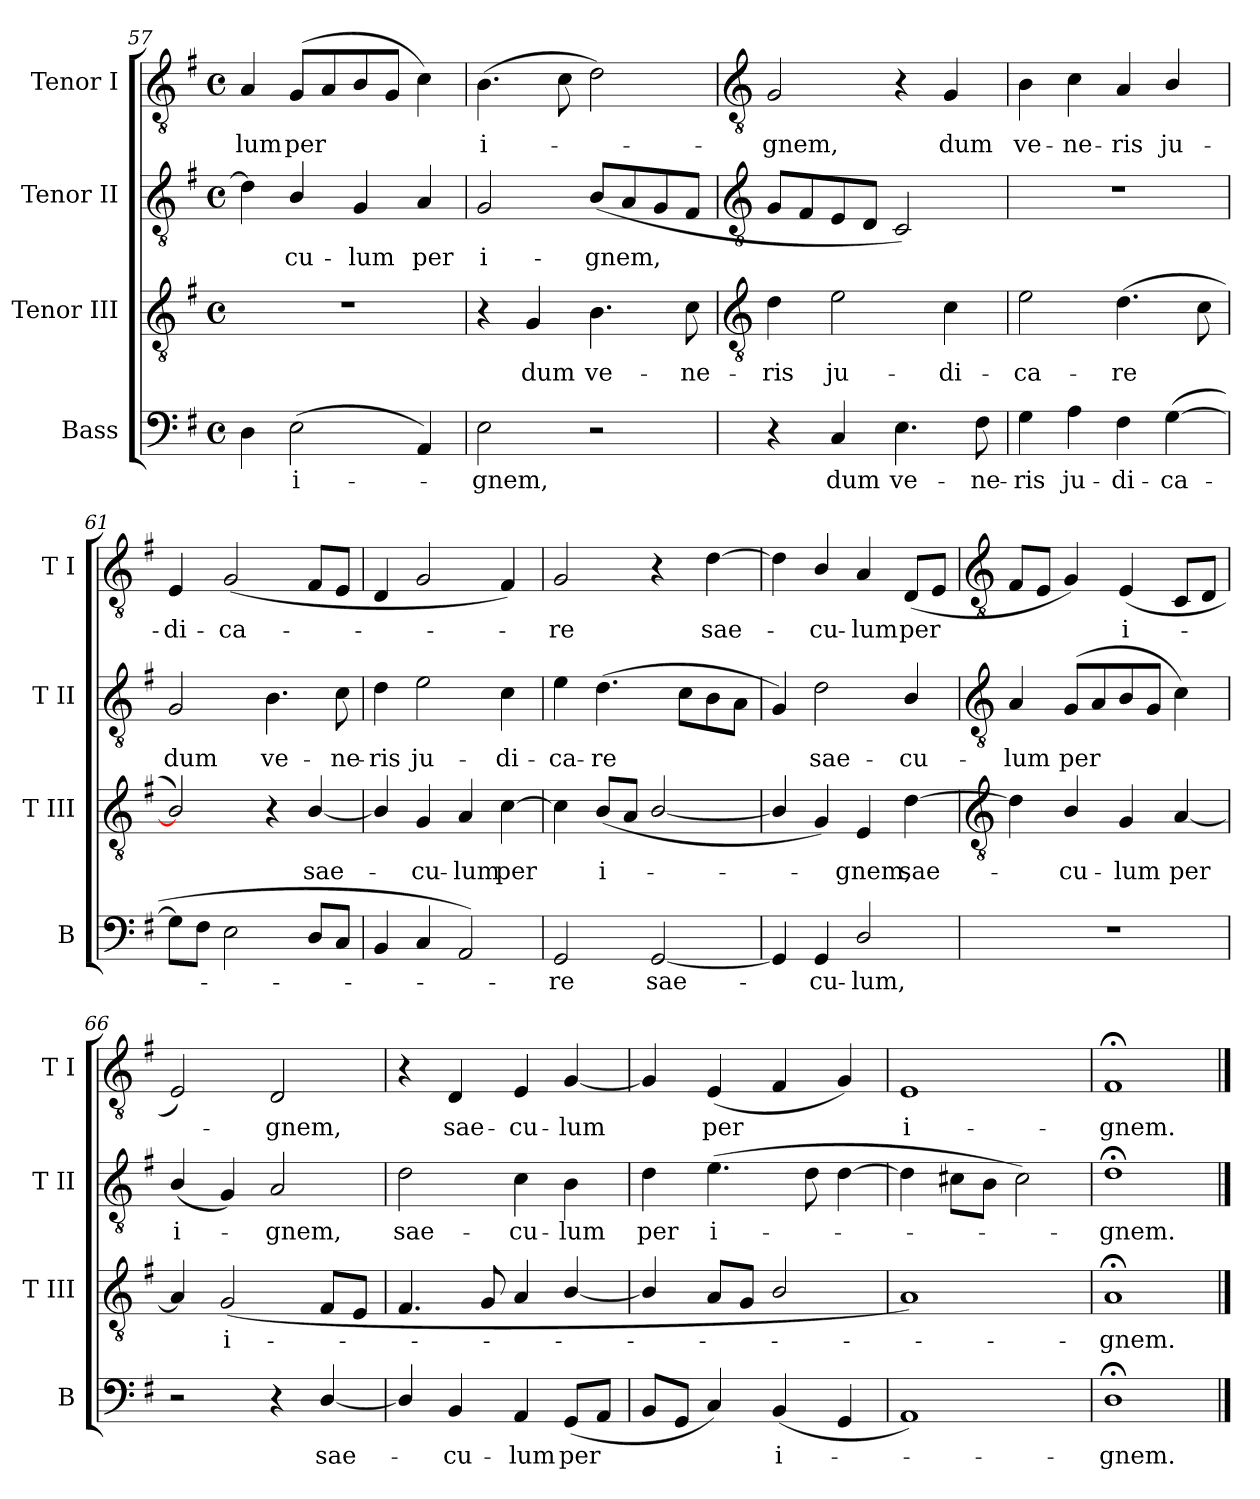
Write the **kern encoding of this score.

**kern	**text	**kern	**text	**kern	**text	**kern	**text
*part4	*part4	*part3	*part3	*part2	*part2	*part1	*part1
*staff4	*staff4	*staff3	*staff3	*staff2	*staff2	*staff1	*staff1
*I"Bass	*	*I"Tenor III	*	*I"Tenor II	*	*I"Tenor I	*
*I'B	*	*I'T III	*	*I'T II	*	*I'T I	*
*clefF4	*	*clefGv2	*	*clefGv2	*	*clefGv2	*
*k[f#]	*	*k[f#]	*	*k[f#]	*	*k[f#]	*
*G:	*	*G:	*	*G:	*	*G:	*
*M4/4	*	*M4/4	*	*M4/4	*	*M4/4	*
*met(c)	*	*met(c)	*	*met(c)	*	*met(c)	*
=57	=57	=57	=57	=57	=57	=57	=57
!	!	!	!	!	!	!	!LO:LY:b
4D	.	1r	.	4d]	.	4A	-lum
!	!LO:LY:b	!	!	!	!LO:LY:b	!	!LO:LY:b
(<2E	i-	.	.	4B/	cu-	(<8GL	per
.	.	.	.	.	.	8A	.
!	!	!	!	!	!LO:LY:b	!	!
.	.	.	.	4G	-lum	8B	.
.	.	.	.	.	.	8GJ	.
!	!	!	!	!	!LO:LY:b	!	!
4AA)	.	.	.	4A	per	4c)	.
=58	=58	=58	=58	=58	=58	=58	=58
!	!LO:LY:b	!	!	!	!LO:LY:b	!	!LO:LY:b
2E	gnem,	4r	.	2G	i-	(>4.B	i-
!	!	!	!LO:LY:b	!	!	!	!
.	.	4G	dum	.	.	.	.
.	.	.	.	.	.	8c	.
!	!	!	!LO:LY:b	!	!LO:LY:b	!	!
2r	.	4.B	ve-	(<8BL	-gnem,	2d)	.
.	.	.	.	8A	.	.	.
.	.	.	.	8G	.	.	.
!	!	!	!LO:LY:b	!	!	!	!
.	.	8c	-ne-	8F#J	.	.	.
!!LO:LB:g=z
=59	=59	=59	=59	=59	=59	=59	=59
*	*	*clefGv2	*	*clefGv2	*	*clefGv2	*
!	!	!	!LO:LY:b	!	!	!	!LO:LY:b
4r	.	4d	-ris	8GL	.	2G	gnem,
.	.	.	.	8F#	.	.	.
!	!LO:LY:b	!	!LO:LY:b	!	!	!	!
4C	dum	2e	ju-	8E	.	.	.
.	.	.	.	8DJ	.	.	.
!	!LO:LY:b	!	!	!	!	!	!
4.E	ve-	.	.	2C)	.	4r	.
!	!	!	!LO:LY:b	!	!	!	!LO:LY:b
.	.	4c	-di-	.	.	4G	dum
!	!LO:LY:b	!	!	!	!	!	!
8F#	-ne-	.	.	.	.	.	.
=60	=60	=60	=60	=60	=60	=60	=60
!	!LO:LY:b	!	!LO:LY:b	!	!	!	!LO:LY:b
4G	-ris	2e	-ca-	1r	.	4B	ve-
!	!LO:LY:b	!	!	!	!	!	!LO:LY:b
4A	ju-	.	.	.	.	4c	-ne-
!	!LO:LY:b	!	!LO:LY:b	!	!	!	!LO:LY:b
4F#	-di-	(>4.d	-re	.	.	4A	-ris
!	!LO:LY:b	!	!	!	!	!	!LO:LY:b
(<[4G	-ca-	.	.	.	.	4B/	ju-
.	.	8c	.	.	.	.	.
=61	=61	=61	=61	=61	=61	=61	=61
!	!	!	!	!	!LO:LY:b	!	!LO:LY:b
8GL]	.	2B/])	.	2G	dum	4E	-di-
8F#J	.	.	.	.	.	.	.
!	!	!	!	!	!	!	!LO:LY:b
2E	.	.	.	.	.	(<2G	-ca-
!	!	!	!	!	!LO:LY:b	!	!
.	.	4r	.	4.B	ve-	.	.
!	!	!	!LO:LY:b	!	!	!	!
8DL	.	[4B/	sae-	.	.	8F#L	.
!	!	!	!	!	!LO:LY:b	!	!
8CJ	.	.	.	8c	-ne-	8EJ	.
=62	=62	=62	=62	=62	=62	=62	=62
!	!	!	!	!	!LO:LY:b	!	!
4BB	.	4B/]	.	4d	-ris	4D	.
!	!	!	!LO:LY:b	!	!LO:LY:b	!	!
4C	.	4G	cu-	2e	ju-	2G	.
!	!	!	!LO:LY:b	!	!	!	!
2AA)	.	4A	-lum	.	.	.	.
!	!	!	!LO:LY:b	!	!LO:LY:b	!	!
.	.	[4c	per	4c	-di-	4F#)	.
=63	=63	=63	=63	=63	=63	=63	=63
!	!LO:LY:b	!	!	!	!LO:LY:b	!	!LO:LY:b
2GG	re	4c]	.	4e	-ca-	2G	re
!	!	!	!LO:LY:b	!	!LO:LY:b	!	!
.	.	(<8BL	i-	(>4.d	-re	.	.
.	.	8AJ	.	.	.	.	.
!	!LO:LY:b	!	!	!	!	!	!
[2GG	sae-	[2B/	.	.	.	4r	.
.	.	.	.	8cL	.	.	.
!	!	!	!	!	!	!	!LO:LY:b
.	.	.	.	8B	.	[4d	sae-
.	.	.	.	8AJ	.	.	.
=64	=64	=64	=64	=64	=64	=64	=64
4GG]	.	4B/]	.	4G)	.	4d]	.
!	!LO:LY:b	!	!	!	!LO:LY:b	!	!LO:LY:b
4GG	cu-	4G)	.	2d	sae-	4B/	cu-
!	!LO:LY:b	!	!LO:LY:b	!	!	!	!LO:LY:b
2D/	-lum,	4E	gnem,	.	.	4A	-lum
!	!	!	!LO:LY:b	!	!LO:LY:b	!	!LO:LY:b
.	.	[4d	sae-	4B/	-cu-	(<8DL	per
.	.	.	.	.	.	8EJ	.
!!LO:LB:g=z
=65	=65	=65	=65	=65	=65	=65	=65
*	*	*clefGv2	*	*clefGv2	*	*clefGv2	*
!	!	!	!	!	!LO:LY:b	!	!
1r	.	4d]	.	4A	-lum	8F#L	.
.	.	.	.	.	.	8EJ	.
!	!	!	!LO:LY:b	!	!LO:LY:b	!	!
.	.	4B/	cu-	(<8GL	per	4G)	.
.	.	.	.	8A	.	.	.
!	!	!	!LO:LY:b	!	!	!	!LO:LY:b
.	.	4G	-lum	8B	.	(<4E	i-
.	.	.	.	8GJ	.	.	.
!	!	!	!LO:LY:b	!	!	!	!
.	.	[4A	per	4c)	.	8CL	.
.	.	.	.	.	.	8DJ	.
=66	=66	=66	=66	=66	=66	=66	=66
!	!	!	!	!	!LO:LY:b	!	!
2r	.	4A]	.	(<4B/	i-	2E)	.
!	!	!	!LO:LY:b	!	!	!	!
.	.	(<2G	i-	4G)	.	.	.
!	!	!	!	!	!LO:LY:b	!	!LO:LY:b
4r	.	.	.	2A	gnem,	2D	gnem,
!	!LO:LY:b	!	!	!	!	!	!
[4D/	sae-	8F#L	.	.	.	.	.
.	.	8EJ	.	.	.	.	.
=67	=67	=67	=67	=67	=67	=67	=67
!	!	!	!	!	!LO:LY:b	!	!
4D/]	.	4.F#	.	2d	sae-	4r	.
!	!LO:LY:b	!	!	!	!	!	!LO:LY:b
4BB	cu-	.	.	.	.	4D	sae-
.	.	8G	.	.	.	.	.
!	!LO:LY:b	!	!	!	!LO:LY:b	!	!LO:LY:b
4AA	-lum	4A	.	4c	-cu-	4E	-cu-
!	!LO:LY:b	!	!	!	!LO:LY:b	!	!LO:LY:b
(<8GGL	per	[4B/	.	4B	-lum	[4G	-lum
8AAJ	.	.	.	.	.	.	.
=68	=68	=68	=68	=68	=68	=68	=68
!	!	!	!	!	!LO:LY:b	!	!
8BBL	.	4B/]	.	4d	per	4G]	.
8GGJ	.	.	.	.	.	.	.
!	!	!	!	!	!LO:LY:b	!	!LO:LY:b
4C)	.	8AL	.	(>4.e	i-	(<4E	per
.	.	8GJ	.	.	.	.	.
!	!LO:LY:b	!	!	!	!	!	!
(<4BB	i-	2B/	.	.	.	4F#	.
.	.	.	.	8d	.	.	.
4GG	.	.	.	[4d	.	4G)	.
=69	=69	=69	=69	=69	=69	=69	=69
!	!	!	!	!	!	!	!LO:LY:b
1AA)	.	1A)	.	4d]	.	1E	i-
.	.	.	.	8c#XL	.	.	.
.	.	.	.	8BJ	.	.	.
.	.	.	.	2c#)	.	.	.
=70	=70	=70	=70	=70	=70	=70	=70
!	!LO:LY:b	!	!LO:LY:b	!	!LO:LY:b	!	!LO:LY:b
1D;<	gnem.	1A;<	gnem.	1d;<	gnem.	1F#;<	-gnem.
==	==	==	==	==	==	==	==
*-	*-	*-	*-	*-	*-	*-	*-
